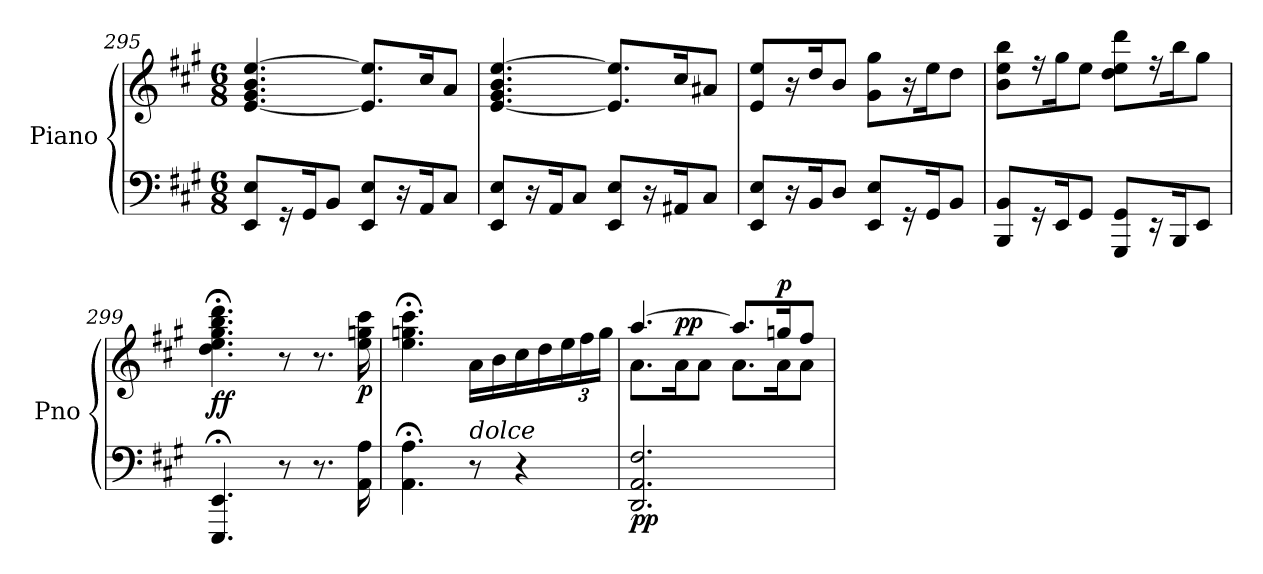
**kern	**kern	**dynam
*part1	*part1	*part1
*staff2	*staff1	*staff1/2
*I"Piano	*	*
*I'Pno	*	*
*clefF4	*clefG2	*
*k[f#c#g#]	*k[f#c#g#]	*
*M6/8	*M6/8	*
=295	=295	=295
8EE/ 8E/L	[4.e/ 4.g#/ 4.b/ [4.ee/	.
16r	.	.
16GG#/K	.	.
8BB/J	.	.
8EE/ 8E/L	8.e/] 8.ee/]L	.
16r	.	.
16AA/K	16cc#/K	.
8C#/J	8a/J	.
=296	=296	=296
8EE/ 8E/L	[4.e/ 4.g#/ 4.b/ [4.ee/	.
16r	.	.
16AA/K	.	.
8C#/J	.	.
8EE/ 8E/L	8.e/] 8.ee/]L	.
16r	.	.
16AA#X/K	16cc#/K	.
8C#/J	8a#X/J	.
=297	=297	=297
8EE/ 8E/L	8e/ 8ee/L	.
16r	16r	.
16BB/K	16dd/K	.
8D/J	8b/J	.
8EE/ 8E/L	8g#\ 8gg#\L	.
16r	16r	.
16GG#/K	16ee\K	.
8BB/J	8dd\J	.
!!LO:LB:g=z
=298	=298	=298
8BBB/ 8BB/L	8b\ 8ee\ 8bb\L	.
16r	16r	.
16EE/K	16gg#\K	.
8GG#/J	8ee\J	.
8GGG#/ 8GG#/L	8dd\ 8ee\ 8ddd\L	.
16r	16r	.
16BBB/K	16bb\K	.
8EE/J	8gg#\J	.
=299	=299	=299
*	*MM60	*
!	!	!LO:DY:b
4.EEE/;< 4.EE/;<	4.dd\;< 4.ee\;< 4.gg#\;< 4.bb\;< 4.ddd\;<	ff
8r	8r	.
8.r	8.r	.
!	!	!LO:DY:b
16AA\ 16A\	16ee\ 16ggn\ 16ccc#\	p
=300	=300	=300
4.AA\;< 4.A\;<	4.ee\;< 4.ggn\;< 4.ccc#\;<	.
*	*MM136	*
!LO:TX:a:i:t=dolce	!	!
8r	16a\LL	.
.	16b\	.
4r	16cc#\	.
.	16dd\	.
*	*Xbrackettup	*
.	24ee\	.
.	24ff#\	.
.	24gg\JJ	.
=301	=301	=301
*	*^	*
!	!	!	!LO:DY:b=2
2.DD/ 2.AA/ 2.F#/	[4.aa/	8.a\L	pp
!	!	!	!LO:DY:a
.	.	16a\K	pp
.	.	8a\J	.
.	8.aa/L]	8.a\L	.
!	!	!	!LO:DY:a
.	16ggn/K	16a\K	p
.	8ff#/J	8a\J	.
*	*v	*v	*
=	=	=
*-	*-	*-
